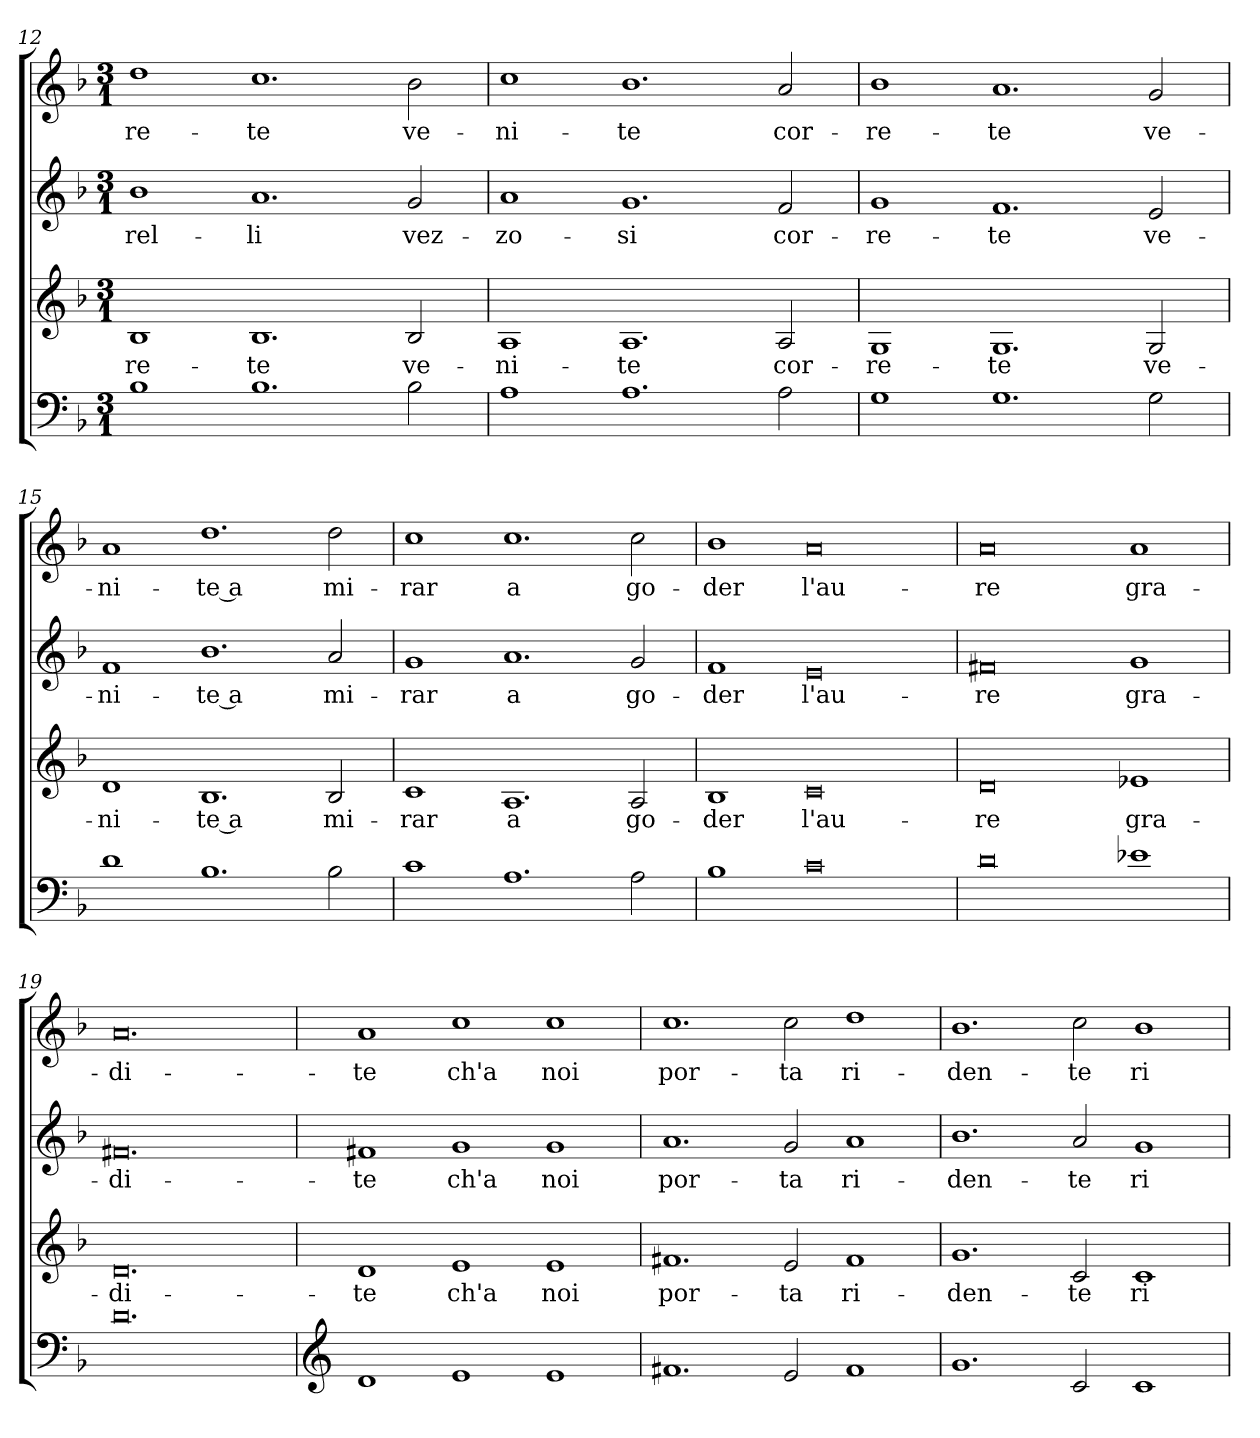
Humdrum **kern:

**kern	**kern	**text	**kern	**text	**kern	**text
*part4	*part3	*part3	*part2	*part2	*part1	*part1
*staff4	*staff3	*staff3	*staff2	*staff2	*staff1	*staff1
*clefF4	*clefG2	*	*clefG2	*	*clefG2	*
*k[b-]	*k[b-]	*	*k[b-]	*	*k[b-]	*
*F:	*F:	*	*F:	*	*F:	*
*M3/1	*M3/1	*	*M3/1	*	*M3/1	*
=12	=12	=12	=12	=12	=12	=12
!	!	!LO:LY:b	!	!LO:LY:b	!	!LO:LY:b
1B-	1B-	-re-	1b-	-rel-	1dd	-re-
!	!	!LO:LY:b	!	!LO:LY:b	!	!LO:LY:b
1.B-	1.B-	-te	1.a	-li	1.cc	-te
!	!	!LO:LY:b	!	!LO:LY:b	!	!LO:LY:b
2B-\	2B-/	ve-	2g/	vez-	2b-\	ve-
=13	=13	=13	=13	=13	=13	=13
!	!	!LO:LY:b	!	!LO:LY:b	!	!LO:LY:b
1A	1A	-ni-	1a	-zo-	1cc	-ni-
!	!	!LO:LY:b	!	!LO:LY:b	!	!LO:LY:b
1.A	1.A	-te	1.g	-si	1.b-	-te
!	!	!LO:LY:b	!	!LO:LY:b	!	!LO:LY:b
2A\	2A/	cor-	2f/	cor-	2a/	cor-
=14	=14	=14	=14	=14	=14	=14
!	!	!LO:LY:b	!	!LO:LY:b	!	!LO:LY:b
1G	1G	-re-	1g	-re-	1b-	-re-
!	!	!LO:LY:b	!	!LO:LY:b	!	!LO:LY:b
1.G	1.G	-te	1.f	-te	1.a	-te
!	!	!LO:LY:b	!	!LO:LY:b	!	!LO:LY:b
2G\	2G/	ve-	2e/	ve-	2g/	ve-
=15	=15	=15	=15	=15	=15	=15
!	!	!LO:LY:b	!	!LO:LY:b	!	!LO:LY:b
1d	1d	-ni-	1f	-ni-	1a	-ni-
!	!	!LO:LY:b	!	!LO:LY:b	!	!LO:LY:b
1.B-	1.B-	-te a	1.b-	-te a	1.dd	-te a
!	!	!LO:LY:b	!	!LO:LY:b	!	!LO:LY:b
2B-\	2B-/	mi-	2a/	mi-	2dd\	mi-
!!LO:PB:g=z
=16	=16	=16	=16	=16	=16	=16
!	!	!LO:LY:b	!	!LO:LY:b	!	!LO:LY:b
1c	1c	-rar	1g	-rar	1cc	-rar
!	!	!LO:LY:b	!	!LO:LY:b	!	!LO:LY:b
1.A	1.A	a	1.a	a	1.cc	a
!	!	!LO:LY:b	!	!LO:LY:b	!	!LO:LY:b
2A\	2A/	go-	2g/	go-	2cc\	go-
=17	=17	=17	=17	=17	=17	=17
!	!	!LO:LY:b	!	!LO:LY:b	!	!LO:LY:b
1B-	1B-	-der	1f	-der	1b-	-der
!	!	!LO:LY:b	!	!LO:LY:b	!	!LO:LY:b
0c	0c	l'au-	0e	l'au-	0a	l'au-
=18	=18	=18	=18	=18	=18	=18
!	!	!LO:LY:b	!	!LO:LY:b	!	!LO:LY:b
0d	0d	-re	0f#X	-re	0a	-re
!	!	!LO:LY:b	!	!LO:LY:b	!	!LO:LY:b
1e-X	1e-X	gra-	1g	gra-	1a	gra-
=19	=19	=19	=19	=19	=19	=19
!	!	!LO:LY:b	!	!LO:LY:b	!	!LO:LY:b
0.d	0.d	-di-	0.f#X	-di-	0.a	-di-
=20	=20	=20	=20	=20	=20	=20
*clefG2	*	*	*	*	*	*
!	!	!LO:LY:b	!	!LO:LY:b	!	!LO:LY:b
1d	1d	-te	1f#X	-te	1a	-te
!	!	!LO:LY:b	!	!LO:LY:b	!	!LO:LY:b
1e	1e	ch'a	1g	ch'a	1cc	ch'a
!	!	!LO:LY:b	!	!LO:LY:b	!	!LO:LY:b
1e	1e	noi	1g	noi	1cc	noi
=21	=21	=21	=21	=21	=21	=21
!	!	!LO:LY:b	!	!LO:LY:b	!	!LO:LY:b
1.f#X	1.f#X	por-	1.a	por-	1.cc	por-
!	!	!LO:LY:b	!	!LO:LY:b	!	!LO:LY:b
2e/	2e/	-ta	2g/	-ta	2cc\	-ta
!	!	!LO:LY:b	!	!LO:LY:b	!	!LO:LY:b
1f#	1f#	ri-	1a	ri-	1dd	ri-
!!LO:LB:g=z
=22	=22	=22	=22	=22	=22	=22
!	!	!LO:LY:b	!	!LO:LY:b	!	!LO:LY:b
1.g	1.g	-den-	1.b-	-den-	1.b-	-den-
!	!	!LO:LY:b	!	!LO:LY:b	!	!LO:LY:b
2c/	2c/	-te	2a/	-te	2cc\	-te
!	!	!LO:LY:b	!	!LO:LY:b	!	!LO:LY:b
1c	1c	ri-	1g	ri-	1b-	ri-
=	=	=	=	=	=	=
*-	*-	*-	*-	*-	*-	*-
